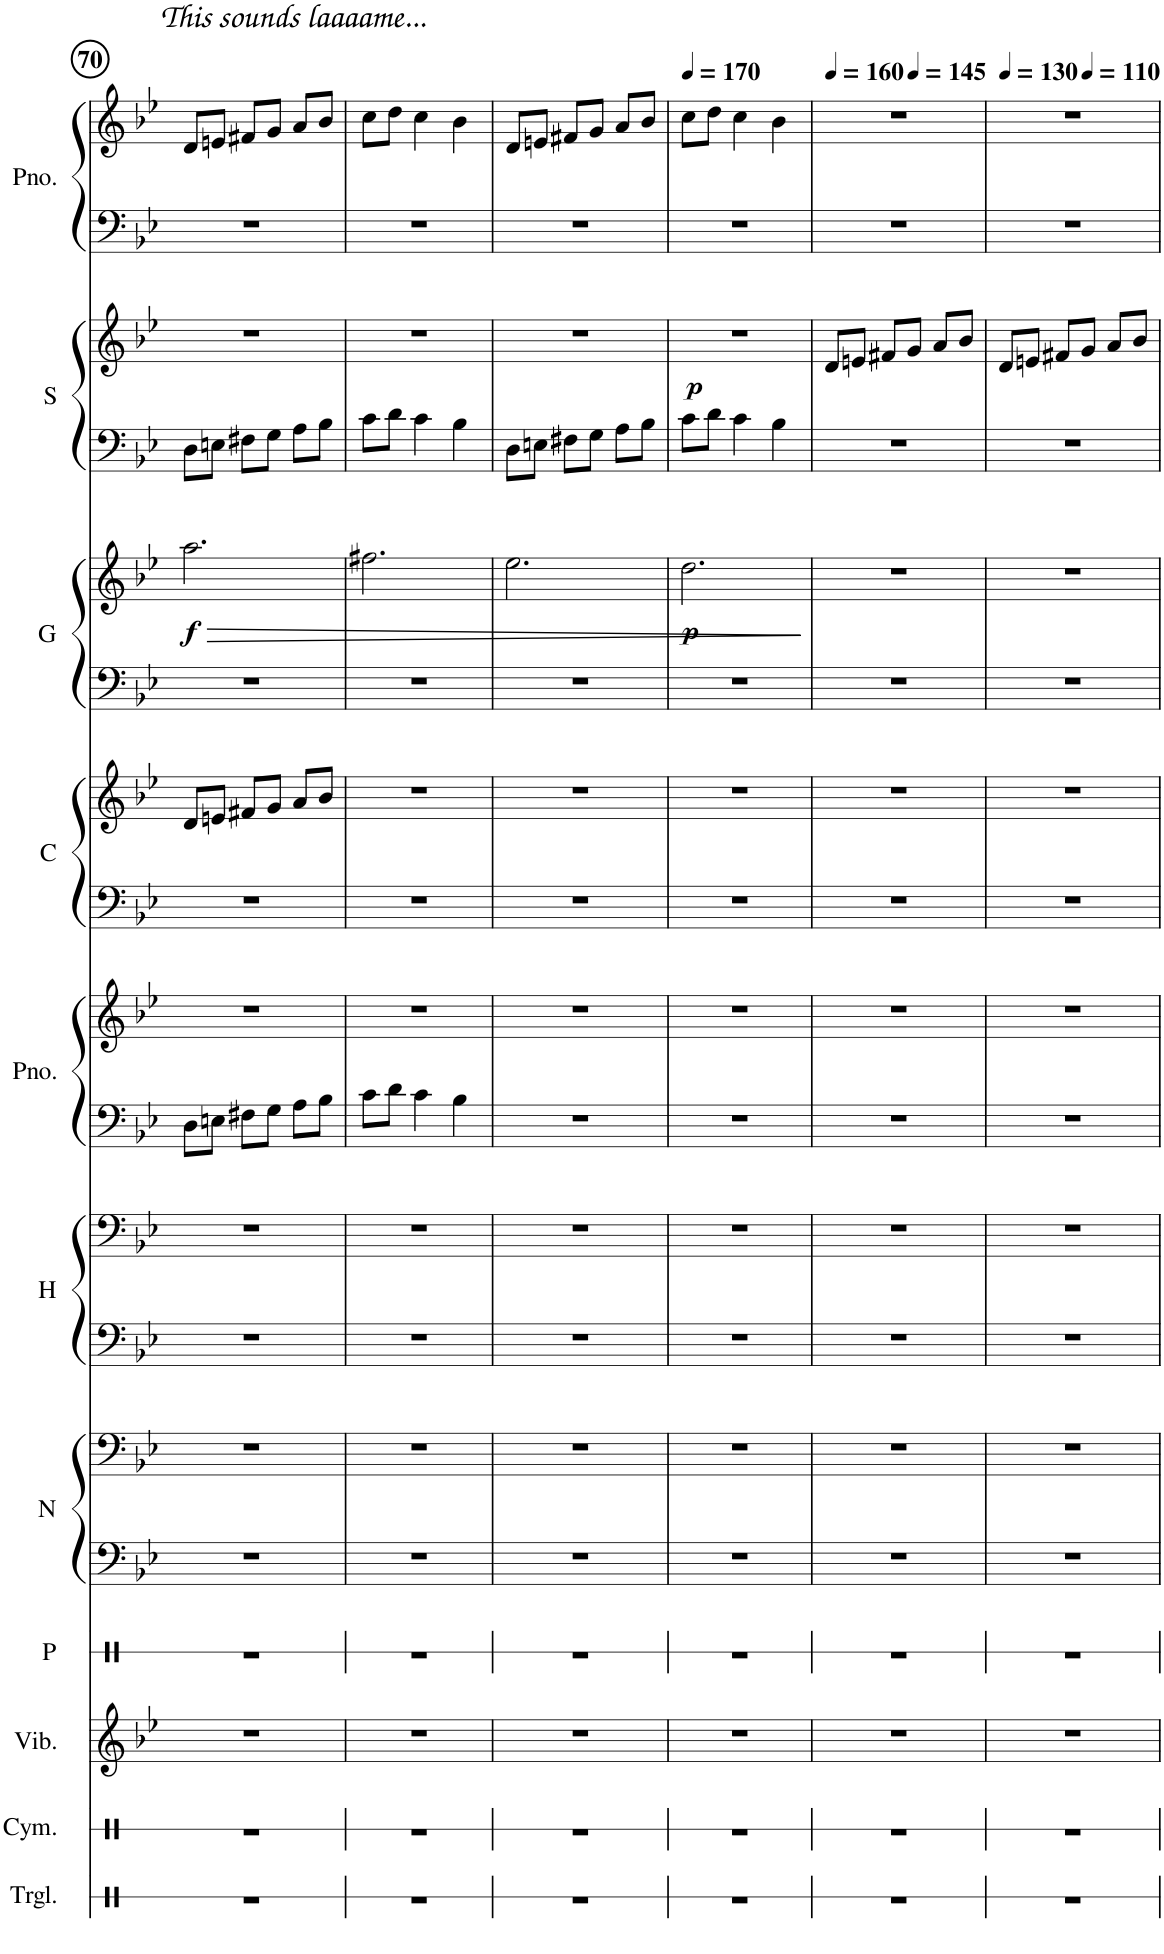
**kern	**kern	**kern	**kern	**kern	**kern	**kern	**kern	**kern	**kern	**kern	**kern	**kern	**kern	**dynam	**kern	**kern	**dynam	**kern	**kern
*part11	*part10	*part9	*part8	*part7	*part7	*part6	*part6	*part5	*part5	*part4	*part4	*part3	*part3	*part3	*part2	*part2	*part2	*part1	*part1
*staff18	*staff17	*staff16	*staff15	*staff14	*staff13	*staff12	*staff11	*staff10	*staff9	*staff8	*staff7	*staff6	*staff5	*staff5/6	*staff4	*staff3	*staff3/4	*staff2	*staff1
*I"Triangle	*I"Cymbal	*I"Vibraphone	*I"Panda	*I"Nate?	*	*I"Makeup Cake	*	*I"Piano	*	*I"Wyoming	*	*I"Dumb One	*	*	*I"SANTA!	*	*	*I"Piano	*
*I'Trgl.	*I'Cym.	*I'Vib.	*I'P	*I'N	*	*	*	*I'Pno.	*	*	*	*	*	*	*I'S	*	*	*I'Pno.	*
!!LO:PB:g=z
*clefX	*clefX	*clefG2	*clefX	*clefF4	*clefF4	*clefF4	*clefF4	*clefF4	*clefG2	*clefF4	*clefG2	*clefF4	*clefG2	*	*clefF4	*clefG2	*	*clefF4	*clefG2
*k[]	*k[]	*k[b-e-]	*k[]	*k[b-e-]	*k[b-e-]	*k[b-e-]	*k[b-e-]	*k[b-e-]	*k[b-e-]	*k[b-e-]	*k[b-e-]	*k[b-e-]	*k[b-e-]	*	*k[b-e-]	*k[b-e-]	*	*k[b-e-]	*k[b-e-]
*M3/4	*M3/4	*M3/4	*M3/4	*M3/4	*M3/4	*M3/4	*M3/4	*M3/4	*M3/4	*M3/4	*M3/4	*M3/4	*M3/4	*	*M3/4	*M3/4	*	*M3/4	*M3/4
=70	=70	=70	=70	=70	=70	=70	=70	=70	=70	=70	=70	=70	=70	=70	=70	=70	=70	=70	=70
!	!	!	!	!	!	!	!	!	!	!	!	!	!	!	!	!	!	!	!LO:TX:a:t=This sounds laaaame...
!	!	!	!	!	!	!	!	!	!	!	!	!	!	!LO:HP:b	!	!	!	!	!
!	!	!	!	!	!	!	!	!	!	!	!	!	!	!LO:DY:n=1:b	!	!	!	!	!
2.r	2.r	2.r	2.r	2.r	2.r	2.r	2.r	8D\L	2.r	2.r	8d/L	2.r	2.aa\	> f	8D\L	2.r	.	2.r	8d/L
.	.	.	.	.	.	.	.	8En\J	.	.	8en/J	.	.	.	8En\J	.	.	.	8en/J
.	.	.	.	.	.	.	.	8F#X\L	.	.	8f#X/L	.	.	.	8F#X\L	.	.	.	8f#X/L
.	.	.	.	.	.	.	.	8G\J	.	.	8g/J	.	.	.	8G\J	.	.	.	8g/J
.	.	.	.	.	.	.	.	8A\L	.	.	8a/L	.	.	.	8A\L	.	.	.	8a/L
.	.	.	.	.	.	.	.	8B-\J	.	.	8b-/J	.	.	.	8B-\J	.	.	.	8b-/J
=71	=71	=71	=71	=71	=71	=71	=71	=71	=71	=71	=71	=71	=71	=71	=71	=71	=71	=71	=71
2.r	2.r	2.r	2.r	2.r	2.r	2.r	2.r	8c\L	2.r	2.r	2.r	2.r	2.ff#X\	.	8c\L	2.r	.	2.r	8cc\L
.	.	.	.	.	.	.	.	8d\J	.	.	.	.	.	.	8d\J	.	.	.	8dd\J
.	.	.	.	.	.	.	.	4c\	.	.	.	.	.	.	4c\	.	.	.	4cc\
.	.	.	.	.	.	.	.	4B-\	.	.	.	.	.	.	4B-\	.	.	.	4b-\
=72	=72	=72	=72	=72	=72	=72	=72	=72	=72	=72	=72	=72	=72	=72	=72	=72	=72	=72	=72
2.r	2.r	2.r	2.r	2.r	2.r	2.r	2.r	2.r	2.r	2.r	2.r	2.r	2.ee-\	.	8D\L	2.r	.	2.r	8d/L
.	.	.	.	.	.	.	.	.	.	.	.	.	.	.	8En\J	.	.	.	8en/J
.	.	.	.	.	.	.	.	.	.	.	.	.	.	.	8F#X\L	.	.	.	8f#X/L
.	.	.	.	.	.	.	.	.	.	.	.	.	.	.	8G\J	.	.	.	8g/J
.	.	.	.	.	.	.	.	.	.	.	.	.	.	.	8A\L	.	.	.	8a/L
.	.	.	.	.	.	.	.	.	.	.	.	.	.	.	8B-\J	.	.	.	8b-/J
=73	=73	=73	=73	=73	=73	=73	=73	=73	=73	=73	=73	=73	=73	=73	=73	=73	=73	=73	=73
*	*	*	*	*	*	*	*	*	*	*	*	*	*	*	*	*	*	*	*MM170
!	!	!	!	!	!	!	!	!	!	!	!	!	!	!LO:DY:b	!	!	!LO:DY:b	!	!
2.r	2.r	2.r	2.r	2.r	2.r	2.r	2.r	2.r	2.r	2.r	2.r	2.r	2.dd\	p	8c\L	2.r	p	2.r	8cc\L
.	.	.	.	.	.	.	.	.	.	.	.	.	.	.	8d\J	.	.	.	8dd\J
.	.	.	.	.	.	.	.	.	.	.	.	.	.	.	4c\	.	.	.	4cc\
.	.	.	.	.	.	.	.	.	.	.	.	.	.	.	4B-\	.	.	.	4b-\
.	.	.	.	.	.	.	.	.	.	.	.	.	.	]	.	.	.	.	.
=74	=74	=74	=74	=74	=74	=74	=74	=74	=74	=74	=74	=74	=74	=74	=74	=74	=74	=74	=74
*	*	*	*	*	*	*	*	*	*	*	*	*	*	*	*	*	*	*	*MM160
*	*	*	*	*	*	*	*	*	*	*	*	*	*	*	*	*	*	*	*^
2.r	2.r	2.r	2.r	2.r	2.r	2.r	2.r	2.r	2.r	2.r	2.r	2.r	2.r	.	2.r	8d/L	.	2.r	2.r	4.ryy
.	.	.	.	.	.	.	.	.	.	.	.	.	.	.	.	8en/J	.	.	.	.
.	.	.	.	.	.	.	.	.	.	.	.	.	.	.	.	8f#X/L	.	.	.	.
*	*	*	*	*	*	*	*	*	*	*	*	*	*	*	*	*	*	*	*MM145	*
.	.	.	.	.	.	.	.	.	.	.	.	.	.	.	.	8g/J	.	.	.	4.ryy
.	.	.	.	.	.	.	.	.	.	.	.	.	.	.	.	8a/L	.	.	.	.
.	.	.	.	.	.	.	.	.	.	.	.	.	.	.	.	8b-/J	.	.	.	.
=75	=75	=75	=75	=75	=75	=75	=75	=75	=75	=75	=75	=75	=75	=75	=75	=75	=75	=75	=75	=75
*	*	*	*	*	*	*	*	*	*	*	*	*	*	*	*	*	*	*	*MM130	*
2.r	2.r	2.r	2.r	2.r	2.r	2.r	2.r	2.r	2.r	2.r	2.r	2.r	2.r	.	2.r	8d/L	.	2.r	2.r	4.ryy
.	.	.	.	.	.	.	.	.	.	.	.	.	.	.	.	8en/J	.	.	.	.
.	.	.	.	.	.	.	.	.	.	.	.	.	.	.	.	8f#X/L	.	.	.	.
*	*	*	*	*	*	*	*	*	*	*	*	*	*	*	*	*	*	*	*MM110	*
.	.	.	.	.	.	.	.	.	.	.	.	.	.	.	.	8g/J	.	.	.	4.ryy
.	.	.	.	.	.	.	.	.	.	.	.	.	.	.	.	8a/L	.	.	.	.
.	.	.	.	.	.	.	.	.	.	.	.	.	.	.	.	8b-/J	.	.	.	.
*	*	*	*	*	*	*	*	*	*	*	*	*	*	*	*	*	*	*	*v	*v
=	=	=	=	=	=	=	=	=	=	=	=	=	=	=	=	=	=	=	=
*-	*-	*-	*-	*-	*-	*-	*-	*-	*-	*-	*-	*-	*-	*-	*-	*-	*-	*-	*-
